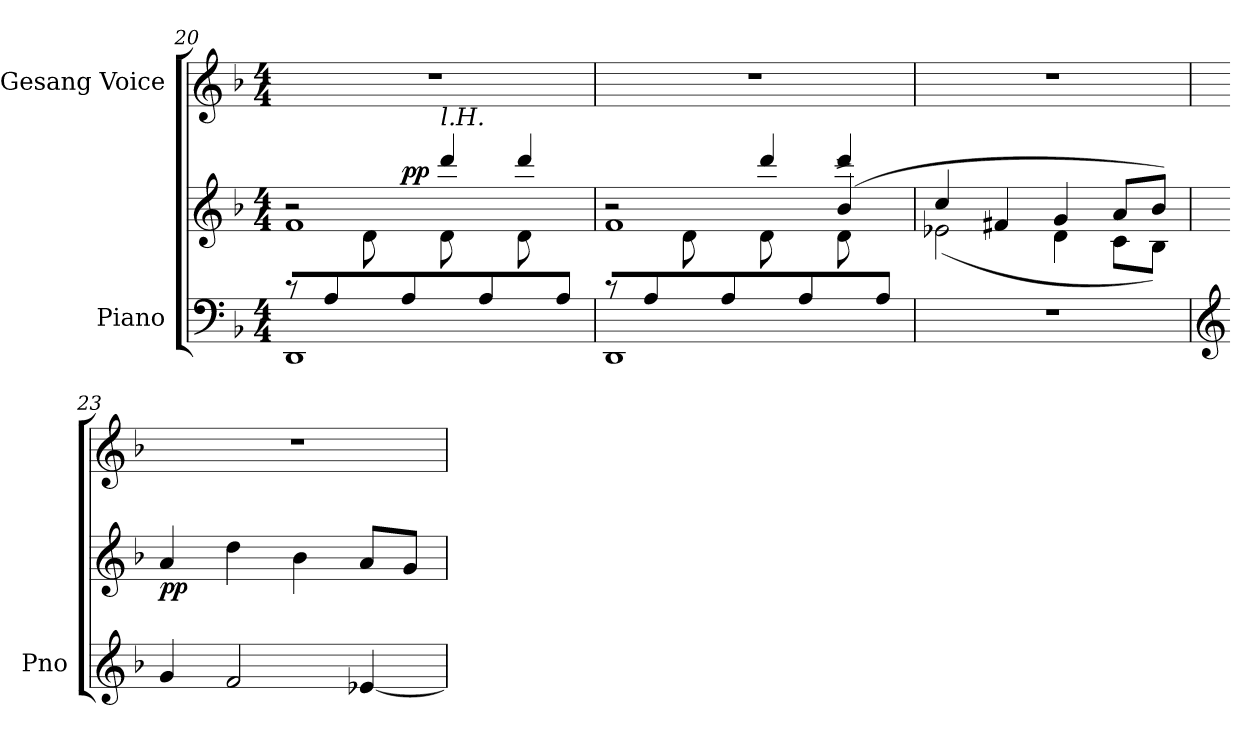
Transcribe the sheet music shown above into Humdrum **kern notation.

**kern	**kern	**dynam	**kern
*part2	*part2	*part2	*part1
*staff3	*staff2	*staff2/3	*staff1
*I"Piano	*	*	*I"Gesang Voice
*I'Pno	*	*	*
*clefF4	*clefG2	*	*clefG2
*k[b-]	*k[b-]	*	*k[b-]
*M4/4	*M4/4	*	*M4/4
=20	=20	=20	=20
*^	*^	*	*
*	*	*	*^	*	*
8r	1DD	2r	1f	4ryy	.	1r
8A/L	.	.	.	.	.	.
8ryy	.	.	.	8d\	.	.
!	!	!	!	!	!LO:DY:a	!
8A/J	.	.	.	8ryy	pp	.
!	!	!LO:TX:i:t=l.H.	!	!	!	!
8ryy	.	4ddd/	.	8d\L	.	.
8A/	.	.	.	8ryy	.	.
8ryy	.	4ddd/	.	8d\	.	.
8A/J	.	.	.	8ryy	.	.
=21	=21	=21	=21	=21	=21	=21
*	*	*	*	*^	*	*
8r	1DD	2ryy	1f	2r	4ryy	.	1r
8A/L	.	.	.	.	.	.	.
8ryy	.	.	.	.	8d\	.	.
8A/J	.	.	.	.	8ryy	.	.
8ryy	.	4ryy	.	4ddd/	8d\L	.	.
8A/	.	.	.	.	8ryy	.	.
8ryy	.	(4b-^>/	.	4ddd/	8d\	.	.
8A/J	.	.	.	.	8ryy	.	.
*v	*v	*	*	*	*	*	*
*	*	*v	*v	*v	*	*
=22	=22	=22	=22	=22
1r	4cc/	(2e-X\	.	1r
.	4f#X/	.	.	.
.	4g/	4d\	.	.
.	8a/L	8c\L	.	.
.	8b-/J)	8B-\J)	.	.
*	*v	*v	*	*
=23	=23	=23	=23
*clefG2	*	*	*
*	*^	*	*
!	!	!	!LO:DY:b	!
*	*v	*v	*	*
4g/	4a/	pp	1r
2f/	4dd\	.	.
.	4b-\	.	.
[4e-X/	8a/L	.	.
.	8g/J	.	.
=	=	=	=
*-	*-	*-	*-
